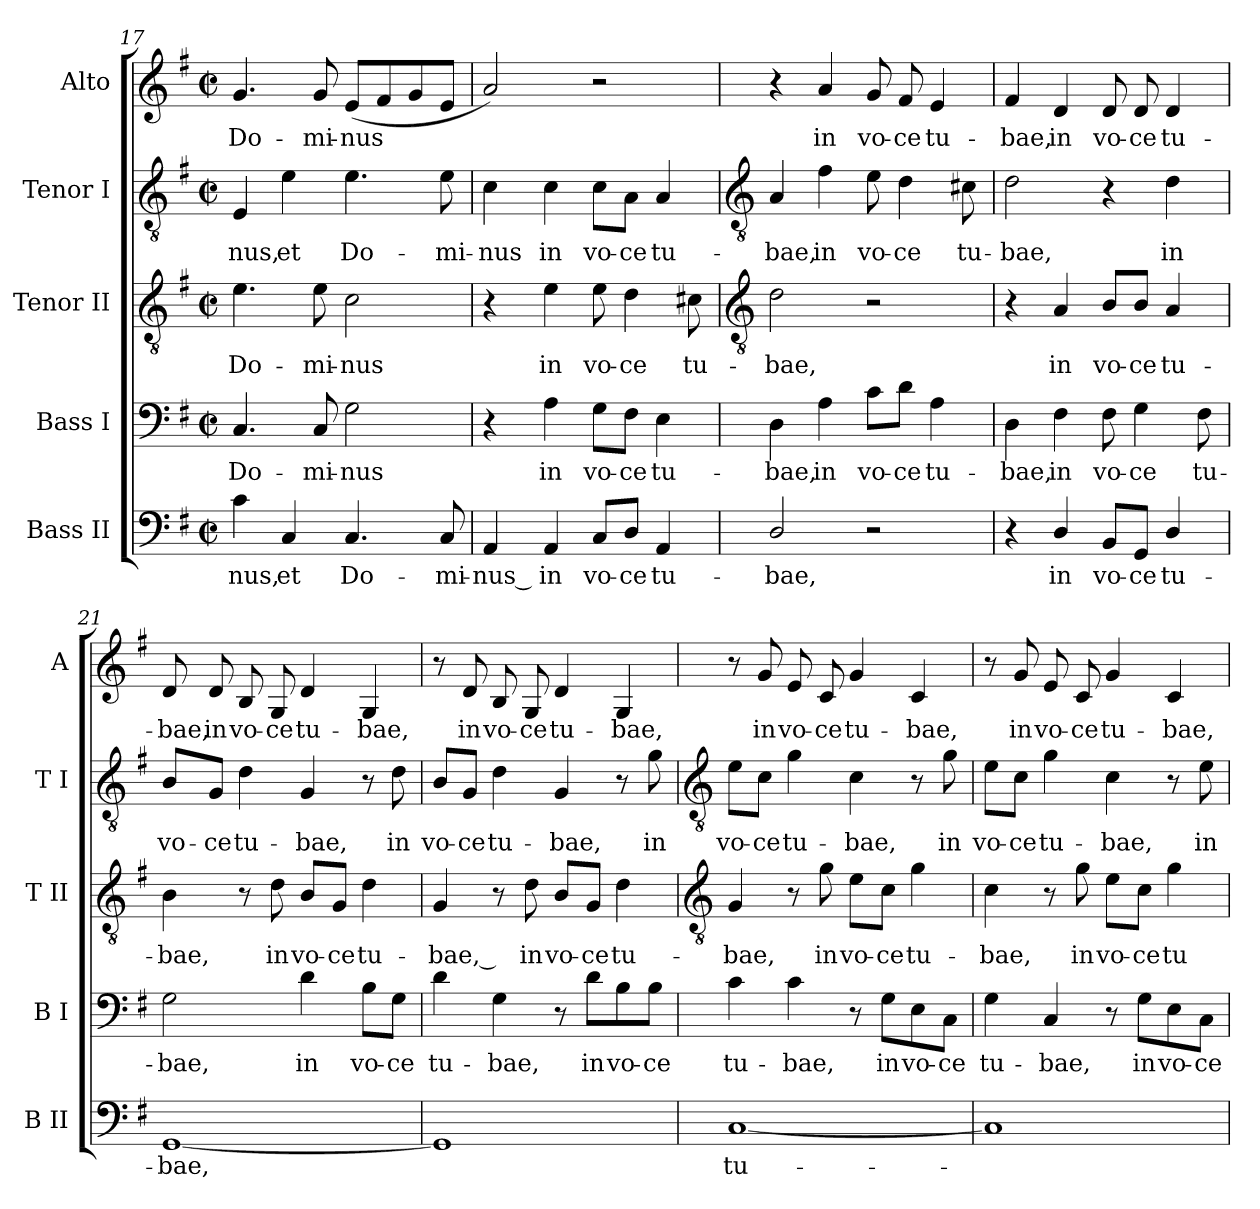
**kern	**text	**kern	**text	**kern	**text	**kern	**text	**kern	**text
*part5	*part5	*part4	*part4	*part3	*part3	*part2	*part2	*part1	*part1
*staff5	*staff5	*staff4	*staff4	*staff3	*staff3	*staff2	*staff2	*staff1	*staff1
*I"Bass II	*	*I"Bass I	*	*I"Tenor II	*	*I"Tenor I	*	*I"Alto	*
*I'B II	*	*I'B I	*	*I'T II	*	*I'T I	*	*I'A	*
*clefF4	*	*clefF4	*	*clefGv2	*	*clefGv2	*	*clefG2	*
*k[f#]	*	*k[f#]	*	*k[f#]	*	*k[f#]	*	*k[f#]	*
*G:	*	*G:	*	*G:	*	*G:	*	*G:	*
*M2/2	*	*M2/2	*	*M2/2	*	*M2/2	*	*M2/2	*
*met(c|)	*	*met(c|)	*	*met(c|)	*	*met(c|)	*	*met(c|)	*
=17	=17	=17	=17	=17	=17	=17	=17	=17	=17
!	!LO:LY:b	!	!LO:LY:b	!	!LO:LY:b	!	!LO:LY:b	!	!LO:LY:b
4c	-nus,	4.C	Do-	4.e	Do-	4E	-nus,	4.g	Do-
!	!LO:LY:b	!	!	!	!	!	!LO:LY:b	!	!
4C	et	.	.	.	.	4e	et	.	.
!	!	!	!LO:LY:b	!	!LO:LY:b	!	!	!	!LO:LY:b
.	.	8C	-mi-	8e	-mi-	.	.	8g	-mi-
!	!LO:LY:b	!	!LO:LY:b	!	!LO:LY:b	!	!LO:LY:b	!	!LO:LY:b
4.C	Do-	2G	-nus	2c	-nus	4.e	Do-	(<8eL	-nus
.	.	.	.	.	.	.	.	8f#	.
.	.	.	.	.	.	.	.	8g	.
!	!LO:LY:b	!	!	!	!	!	!LO:LY:b	!	!
8C	-mi-	.	.	.	.	8e	-mi-	8eJ	.
=18	=18	=18	=18	=18	=18	=18	=18	=18	=18
!	!LO:LY:b	!	!	!	!	!	!LO:LY:b	!	!
4AA	-nus ­	4r	.	4r	.	4c	-nus	2a)	.
!	!LO:LY:b	!	!LO:LY:b	!	!LO:LY:b	!	!LO:LY:b	!	!
4AA	in	4A	in	4e	in	4c	in	.	.
!	!LO:LY:b	!	!LO:LY:b	!	!LO:LY:b	!	!LO:LY:b	!	!
8C/L	vo-	8G\L	vo-	8e	vo-	8c\L	vo-	2r	.
!	!LO:LY:b	!	!LO:LY:b	!	!LO:LY:b	!	!LO:LY:b	!	!
8D/J	-ce	8F#\J	-ce	4d	-ce	8A\J	-ce	.	.
!	!LO:LY:b	!	!LO:LY:b	!	!	!	!LO:LY:b	!	!
4AA	tu-	4E	tu-	.	.	4A	tu-	.	.
!	!	!	!	!	!LO:LY:b	!	!	!	!
.	.	.	.	8c#X	tu-	.	.	.	.
!!LO:LB:g=z
=19	=19	=19	=19	=19	=19	=19	=19	=19	=19
*	*	*	*	*clefGv2	*	*clefGv2	*	*	*
!	!LO:LY:b	!	!LO:LY:b	!	!LO:LY:b	!	!LO:LY:b	!	!
2D/	-bae,	4D	-bae,	2d	-bae,	4A	-bae,	4r	.
!	!	!	!LO:LY:b	!	!	!	!LO:LY:b	!	!LO:LY:b
.	.	4A	in	.	.	4f#	in	4a	in
!	!	!	!LO:LY:b	!	!	!	!LO:LY:b	!	!LO:LY:b
2r	.	8c\L	vo-	2r	.	8e	vo-	8g	vo-
!	!	!	!LO:LY:b	!	!	!	!LO:LY:b	!	!LO:LY:b
.	.	8d\J	-ce	.	.	4d	-ce	8f#	-ce
!	!	!	!LO:LY:b	!	!	!	!	!	!LO:LY:b
.	.	4A	tu-	.	.	.	.	4e	tu-
!	!	!	!	!	!	!	!LO:LY:b	!	!
.	.	.	.	.	.	8c#X	tu-	.	.
=20	=20	=20	=20	=20	=20	=20	=20	=20	=20
!	!	!	!LO:LY:b	!	!	!	!LO:LY:b	!	!LO:LY:b
4r	.	4D	-bae,	4r	.	2d	-bae,	4f#	-bae,
!	!LO:LY:b	!	!LO:LY:b	!	!LO:LY:b	!	!	!	!LO:LY:b
4D/	in	4F#	in	4A	in	.	.	4d	in
!	!LO:LY:b	!	!LO:LY:b	!	!LO:LY:b	!	!	!	!LO:LY:b
8BB/L	vo-	8F#	vo-	8B/L	vo-	4r	.	8d	vo-
!	!LO:LY:b	!	!LO:LY:b	!	!LO:LY:b	!	!	!	!LO:LY:b
8GG/J	-ce	4G	-ce	8B/J	-ce	.	.	8d	-ce
!	!LO:LY:b	!	!	!	!LO:LY:b	!	!LO:LY:b	!	!LO:LY:b
4D/	tu-	.	.	4A	tu-	4d	in	4d	tu-
!	!	!	!LO:LY:b	!	!	!	!	!	!
.	.	8F#	tu-	.	.	.	.	.	.
=21	=21	=21	=21	=21	=21	=21	=21	=21	=21
!	!LO:LY:b	!	!LO:LY:b	!	!LO:LY:b	!	!LO:LY:b	!	!LO:LY:b
[1GG	-bae,	2G	-bae,	4B	-bae,	8B/L	vo-	8d	-bae,
!	!	!	!	!	!	!	!LO:LY:b	!	!LO:LY:b
.	.	.	.	.	.	8G/J	-ce	8d	in
!	!	!	!	!	!	!	!LO:LY:b	!	!LO:LY:b
.	.	.	.	8r	.	4d	tu-	8B	vo-
!	!	!	!	!	!LO:LY:b	!	!	!	!LO:LY:b
.	.	.	.	8d	in	.	.	8G	-ce
!	!	!	!LO:LY:b	!	!LO:LY:b	!	!LO:LY:b	!	!LO:LY:b
.	.	4d	in	8B/L	vo-	4G	-bae,	4d	tu-
!	!	!	!	!	!LO:LY:b	!	!	!	!
.	.	.	.	8G/J	-ce	.	.	.	.
!	!	!	!LO:LY:b	!	!LO:LY:b	!	!	!	!LO:LY:b
.	.	8B\L	vo-	4d	tu-	8r	.	4G	-bae,
!	!	!	!LO:LY:b	!	!	!	!LO:LY:b	!	!
.	.	8G\J	-ce	.	.	8d	in	.	.
=22	=22	=22	=22	=22	=22	=22	=22	=22	=22
!	!	!	!LO:LY:b	!	!LO:LY:b	!	!LO:LY:b	!	!
1GG]	.	4d	tu-	4G	-bae, ­	8B/L	vo-	8r	.
!	!	!	!	!	!	!	!LO:LY:b	!	!LO:LY:b
.	.	.	.	.	.	8G/J	-ce	8d	in
!	!	!	!LO:LY:b	!	!	!	!LO:LY:b	!	!LO:LY:b
.	.	4G	-bae,	8r	.	4d	tu-	8B	vo-
!	!	!	!	!	!LO:LY:b	!	!	!	!LO:LY:b
.	.	.	.	8d	in	.	.	8G	-ce
!	!	!	!	!	!LO:LY:b	!	!LO:LY:b	!	!LO:LY:b
.	.	8r	.	8B/L	vo-	4G	-bae,	4d	tu-
!	!	!	!LO:LY:b	!	!LO:LY:b	!	!	!	!
.	.	8d\L	in	8G/J	-ce	.	.	.	.
!	!	!	!LO:LY:b	!	!LO:LY:b	!	!	!	!LO:LY:b
.	.	8B\	vo-	4d	tu-	8r	.	4G	-bae,
!	!	!	!LO:LY:b	!	!	!	!LO:LY:b	!	!
.	.	8B\J	-ce	.	.	8g	in	.	.
!!LO:LB:g=z
=23	=23	=23	=23	=23	=23	=23	=23	=23	=23
*	*	*	*	*clefGv2	*	*clefGv2	*	*	*
!	!LO:LY:b	!	!LO:LY:b	!	!LO:LY:b	!	!LO:LY:b	!	!
[1C	tu-	4c	tu-	4G	-bae,	8e\L	vo-	8r	.
!	!	!	!	!	!	!	!LO:LY:b	!	!LO:LY:b
.	.	.	.	.	.	8c\J	-ce	8g	in
!	!	!	!LO:LY:b	!	!	!	!LO:LY:b	!	!LO:LY:b
.	.	4c	-bae,	8r	.	4g	tu-	8e	vo-
!	!	!	!	!	!LO:LY:b	!	!	!	!LO:LY:b
.	.	.	.	8g	in	.	.	8c	-ce
!	!	!	!	!	!LO:LY:b	!	!LO:LY:b	!	!LO:LY:b
.	.	8r	.	8e\L	vo-	4c	-bae,	4g	tu-
!	!	!	!LO:LY:b	!	!LO:LY:b	!	!	!	!
.	.	8G\L	in	8c\J	-ce	.	.	.	.
!	!	!	!LO:LY:b	!	!LO:LY:b	!	!	!	!LO:LY:b
.	.	8E\	vo-	4g	tu-	8r	.	4c	-bae,
!	!	!	!LO:LY:b	!	!	!	!LO:LY:b	!	!
.	.	8C\J	-ce	.	.	8g	in	.	.
=24	=24	=24	=24	=24	=24	=24	=24	=24	=24
!	!	!	!LO:LY:b	!	!LO:LY:b	!	!LO:LY:b	!	!
1C]	.	4G	tu-	4c	-bae,	8e\L	vo-	8r	.
!	!	!	!	!	!	!	!LO:LY:b	!	!LO:LY:b
.	.	.	.	.	.	8c\J	-ce	8g	in
!	!	!	!LO:LY:b	!	!	!	!LO:LY:b	!	!LO:LY:b
.	.	4C	-bae,	8r	.	4g	tu-	8e	vo-
!	!	!	!	!	!LO:LY:b	!	!	!	!LO:LY:b
.	.	.	.	8g	in	.	.	8c	-ce
!	!	!	!	!	!LO:LY:b	!	!LO:LY:b	!	!LO:LY:b
.	.	8r	.	8e\L	vo-	4c	-bae,	4g	tu-
!	!	!	!LO:LY:b	!	!LO:LY:b	!	!	!	!
.	.	8G\L	in	8c\J	-ce	.	.	.	.
!	!	!	!LO:LY:b	!	!LO:LY:b	!	!	!	!LO:LY:b
.	.	8E\	vo-	4g	tu-	8r	.	4c	-bae,
!	!	!	!LO:LY:b	!	!	!	!LO:LY:b	!	!
.	.	8C\J	-ce	.	.	8e	in	.	.
=	=	=	=	=	=	=	=	=	=
*-	*-	*-	*-	*-	*-	*-	*-	*-	*-
